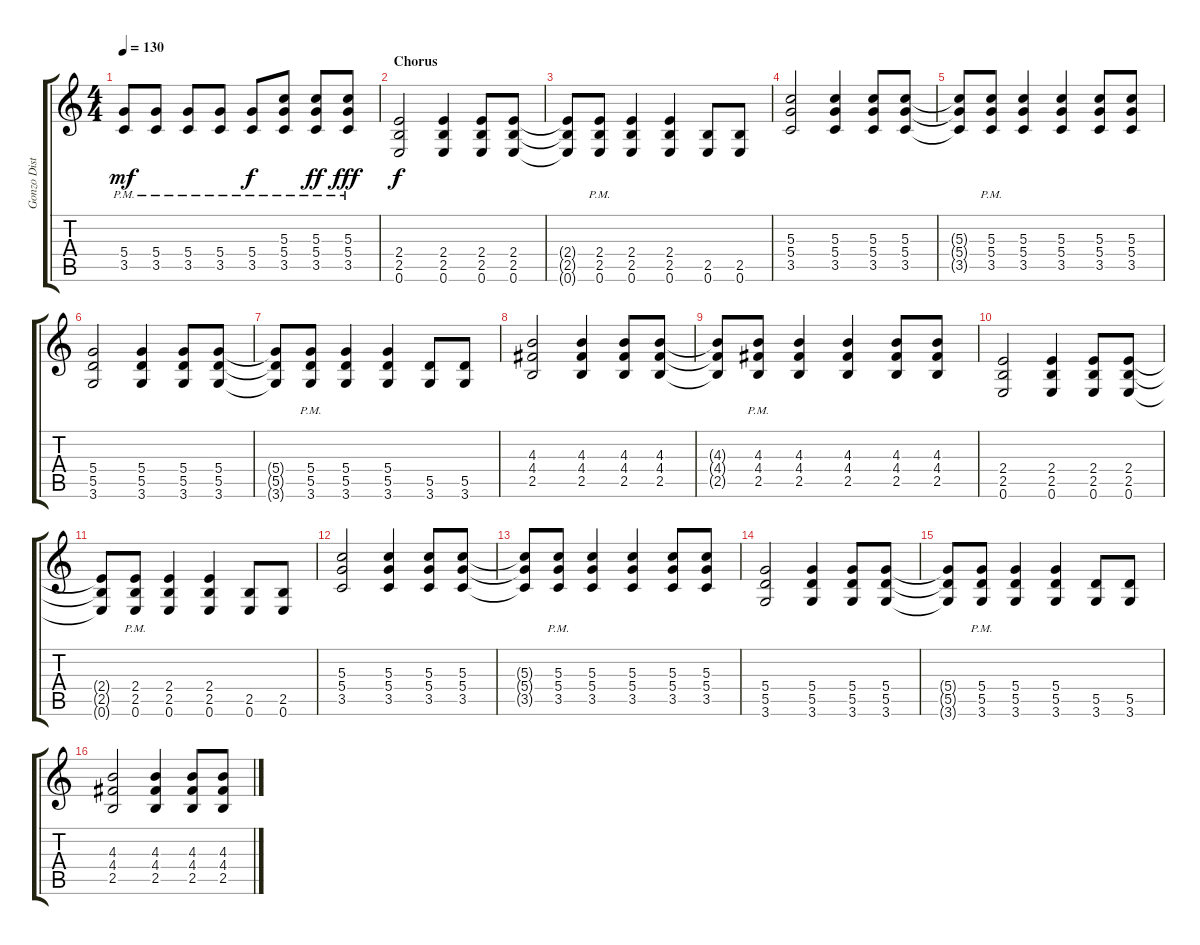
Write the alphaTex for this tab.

\track ("Gonzo Distortion Guitar" "Gonzo Dist") {instrument overdrivenguitar}
\staff {score tabs}
\tuning (E4 B3 G3 D3 A2 E2) {hide}
\ts (4 4)
\tempo 130
\clef g2
\ks c
(5.4{pm} 3.5{pm}).8{dy mf} (5.4{pm} 3.5{pm}).8 (5.4{pm} 3.5{pm}).8 (5.4{pm} 3.5{pm}).8 (5.4{pm} 3.5{pm}).8{dy f} (5.3{pm} 5.4{pm} 3.5{pm}).8 (5.3{pm} 5.4{pm} 3.5{pm}).8{dy ff} (5.3{pm} 5.4{pm} 3.5{pm}).8{dy fff} |
\section ("" "Chorus")
(2.4 2.5 0.6).2{dy f} (2.4 2.5 0.6).4 (2.4 2.5 0.6).8 (2.4 2.5 0.6).8 |
(2.4{t} 2.5{t} 0.6{t}).8 (2.4{pm} 2.5{pm} 0.6{pm}).8 (2.4 2.5 0.6).4 (2.4 2.5 0.6).4 (2.5 0.6).8 (2.5 0.6).8 |
(5.3 5.4 3.5).2 (5.3 5.4 3.5).4 (5.3 5.4 3.5).8 (5.3 5.4 3.5).8 |
(5.3{t} 5.4{t} 3.5{t}).8 (5.3{pm} 5.4{pm} 3.5{pm}).8 (5.3 5.4 3.5).4 (5.3 5.4 3.5).4 (5.3 5.4 3.5).8 (5.3 5.4 3.5).8 |
(5.4 5.5 3.6).2 (5.4 5.5 3.6).4 (5.4 5.5 3.6).8 (5.4 5.5 3.6).8 |
(5.4{t} 5.5{t} 3.6{t}).8 (5.4{pm} 5.5{pm} 3.6{pm}).8 (5.4 5.5 3.6).4 (5.4 5.5 3.6).4 (5.5 3.6).8 (5.5 3.6).8 |
(4.3 4.4 2.5).2 (4.3 4.4 2.5).4 (4.3 4.4 2.5).8 (4.3 4.4 2.5).8 |
(4.3{t} 4.4{t} 2.5{t}).8 (4.3{pm} 4.4{pm} 2.5{pm}).8 (4.3 4.4 2.5).4 (4.3 4.4 2.5).4 (4.3 4.4 2.5).8 (4.3 4.4 2.5).8 |
(2.4 2.5 0.6).2 (2.4 2.5 0.6).4 (2.4 2.5 0.6).8 (2.4 2.5 0.6).8 |
(2.4{t} 2.5{t} 0.6{t}).8 (2.4{pm} 2.5{pm} 0.6{pm}).8 (2.4 2.5 0.6).4 (2.4 2.5 0.6).4 (2.5 0.6).8 (2.5 0.6).8 |
(5.3 5.4 3.5).2 (5.3 5.4 3.5).4 (5.3 5.4 3.5).8 (5.3 5.4 3.5).8 |
(5.3{t} 5.4{t} 3.5{t}).8 (5.3{pm} 5.4{pm} 3.5{pm}).8 (5.3 5.4 3.5).4 (5.3 5.4 3.5).4 (5.3 5.4 3.5).8 (5.3 5.4 3.5).8 |
(5.4 5.5 3.6).2 (5.4 5.5 3.6).4 (5.4 5.5 3.6).8 (5.4 5.5 3.6).8 |
(5.4{t} 5.5{t} 3.6{t}).8 (5.4{pm} 5.5{pm} 3.6{pm}).8 (5.4 5.5 3.6).4 (5.4 5.5 3.6).4 (5.5 3.6).8 (5.5 3.6).8 |
(4.3 4.4 2.5).2 (4.3 4.4 2.5).4 (4.3 4.4 2.5).8 (4.3 4.4 2.5).8
